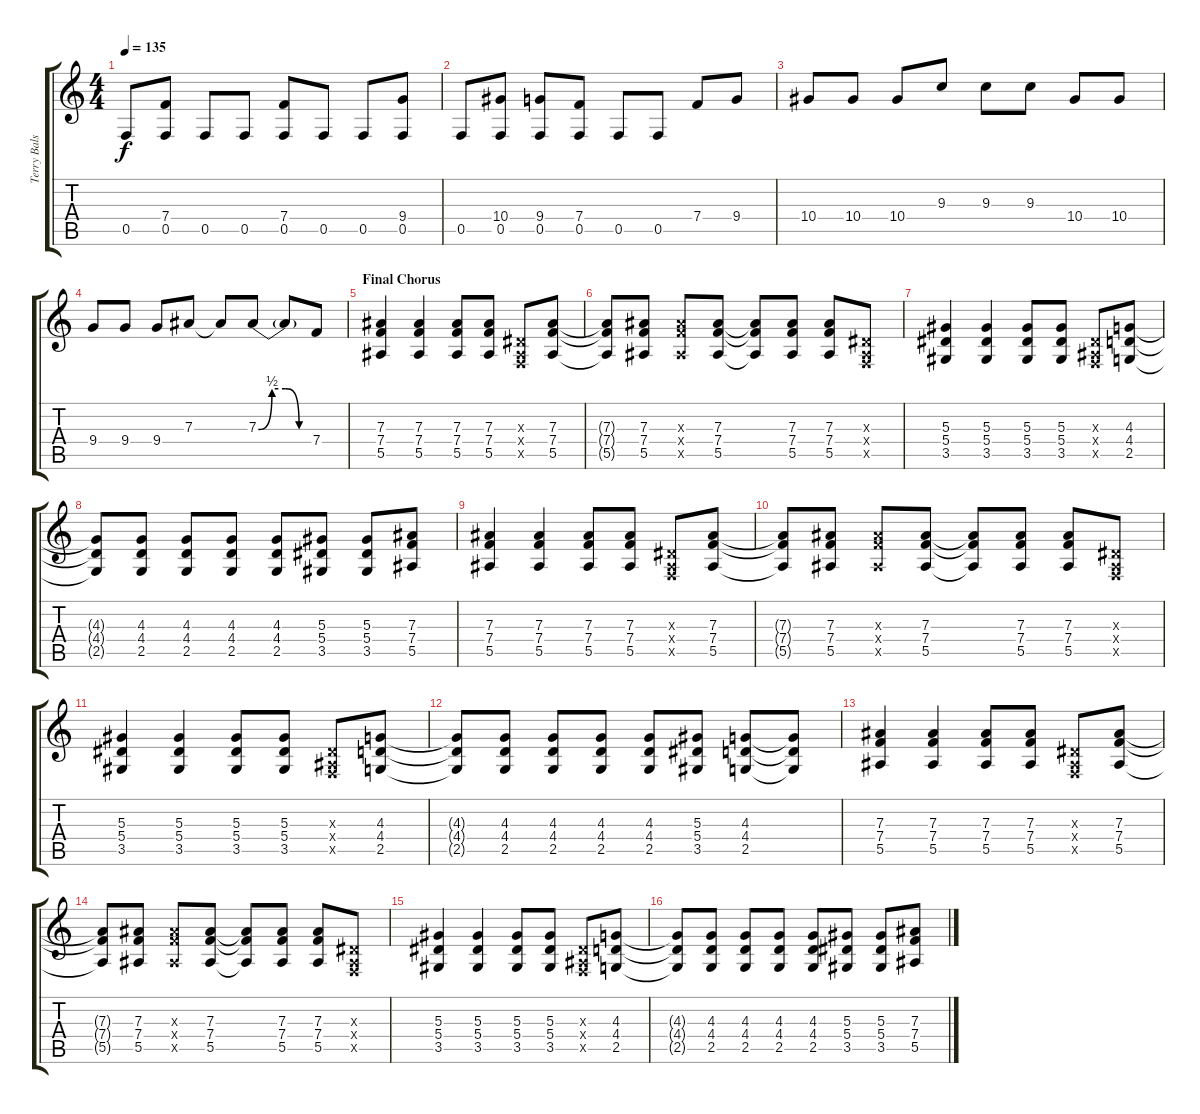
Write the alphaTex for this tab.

\track ("Terry Balsamo (Main Guitar)" "Terry Bals") {instrument electricguitarjazz}
\staff {score tabs}
\tuning (C4 G3 Eb3 Bb2 F2 C2) {hide}
\ts (4 4)
\tempo 135
\clef g2
\ks c
0.5.8{dy f instrument distortionguitar} (7.4 0.5).8 0.5.8 0.5.8 (7.4 0.5).8 0.5.8 0.5.8 (9.4 0.5).8 |
0.5.8 (10.4 0.5).8 (9.4 0.5).8 (7.4 0.5).8 0.5.8 0.5.8 7.4.8 9.4.8 |
10.4.8 10.4.8 10.4.8 9.3.8 9.3.8 9.3.8 10.4.8 10.4.8 |
9.4.8 9.4.8 9.4.8 7.3.8 7.3{t}.8 7.3{be (custom 0 0 15 2 30 2 45 0 60 0)}.8 7.3{t}.8 7.4.8 |
\section ("" "Final Chorus")
(7.3 7.4 5.5).4{instrument distortionguitar} (7.3 7.4 5.5).4 (7.3 7.4 5.5).8 (7.3 7.4 5.5).8 (0.3{x} 0.4{x} 0.5{x}).8 (7.3 7.4 5.5).8 |
(7.3{t} 7.4{t} 5.5{t}).8 (7.3 7.4 5.5).8 (7.3{x} 7.4{x} 5.5{x}).8 (7.3 7.4 5.5).8 (7.3{t} 7.4{t} 5.5{t}).8 (7.3 7.4 5.5).8 (7.3 7.4 5.5).8 (0.3{x} 0.4{x} 0.5{x}).8 |
(5.3 5.4 3.5).4 (5.3 5.4 3.5).4 (5.3 5.4 3.5).8 (5.3 5.4 3.5).8 (0.3{x} 0.4{x} 0.5{x}).8 (4.3 4.4 2.5).8 |
(4.3{t} 4.4{t} 2.5{t}).8 (4.3 4.4 2.5).8 (4.3 4.4 2.5).8 (4.3 4.4 2.5).8 (4.3 4.4 2.5).8 (5.3 5.4 3.5).8 (5.3 5.4 3.5).8 (7.3 7.4 5.5).8 |
(7.3 7.4 5.5).4{instrument distortionguitar} (7.3 7.4 5.5).4 (7.3 7.4 5.5).8 (7.3 7.4 5.5).8 (0.3{x} 0.4{x} 0.5{x}).8 (7.3 7.4 5.5).8 |
(7.3{t} 7.4{t} 5.5{t}).8 (7.3 7.4 5.5).8 (7.3{x} 7.4{x} 5.5{x}).8 (7.3 7.4 5.5).8 (7.3{t} 7.4{t} 5.5{t}).8 (7.3 7.4 5.5).8 (7.3 7.4 5.5).8 (0.3{x} 0.4{x} 0.5{x}).8 |
(5.3 5.4 3.5).4 (5.3 5.4 3.5).4 (5.3 5.4 3.5).8 (5.3 5.4 3.5).8 (0.3{x} 0.4{x} 0.5{x}).8 (4.3 4.4 2.5).8 |
(4.3{t} 4.4{t} 2.5{t}).8 (4.3 4.4 2.5).8 (4.3 4.4 2.5).8 (4.3 4.4 2.5).8 (4.3 4.4 2.5).8 (5.3 5.4 3.5).8 (4.3 4.4 2.5).8 (4.3{t} 4.4{t} 2.5{t}).8 |
(7.3 7.4 5.5).4{instrument distortionguitar} (7.3 7.4 5.5).4 (7.3 7.4 5.5).8 (7.3 7.4 5.5).8 (0.3{x} 0.4{x} 0.5{x}).8 (7.3 7.4 5.5).8 |
(7.3{t} 7.4{t} 5.5{t}).8 (7.3 7.4 5.5).8 (7.3{x} 7.4{x} 5.5{x}).8 (7.3 7.4 5.5).8 (7.3{t} 7.4{t} 5.5{t}).8 (7.3 7.4 5.5).8 (7.3 7.4 5.5).8 (0.3{x} 0.4{x} 0.5{x}).8 |
(5.3 5.4 3.5).4 (5.3 5.4 3.5).4 (5.3 5.4 3.5).8 (5.3 5.4 3.5).8 (0.3{x} 0.4{x} 0.5{x}).8 (4.3 4.4 2.5).8 |
(4.3{t} 4.4{t} 2.5{t}).8 (4.3 4.4 2.5).8 (4.3 4.4 2.5).8 (4.3 4.4 2.5).8 (4.3 4.4 2.5).8 (5.3 5.4 3.5).8 (5.3 5.4 3.5).8 (7.3 7.4 5.5).8
